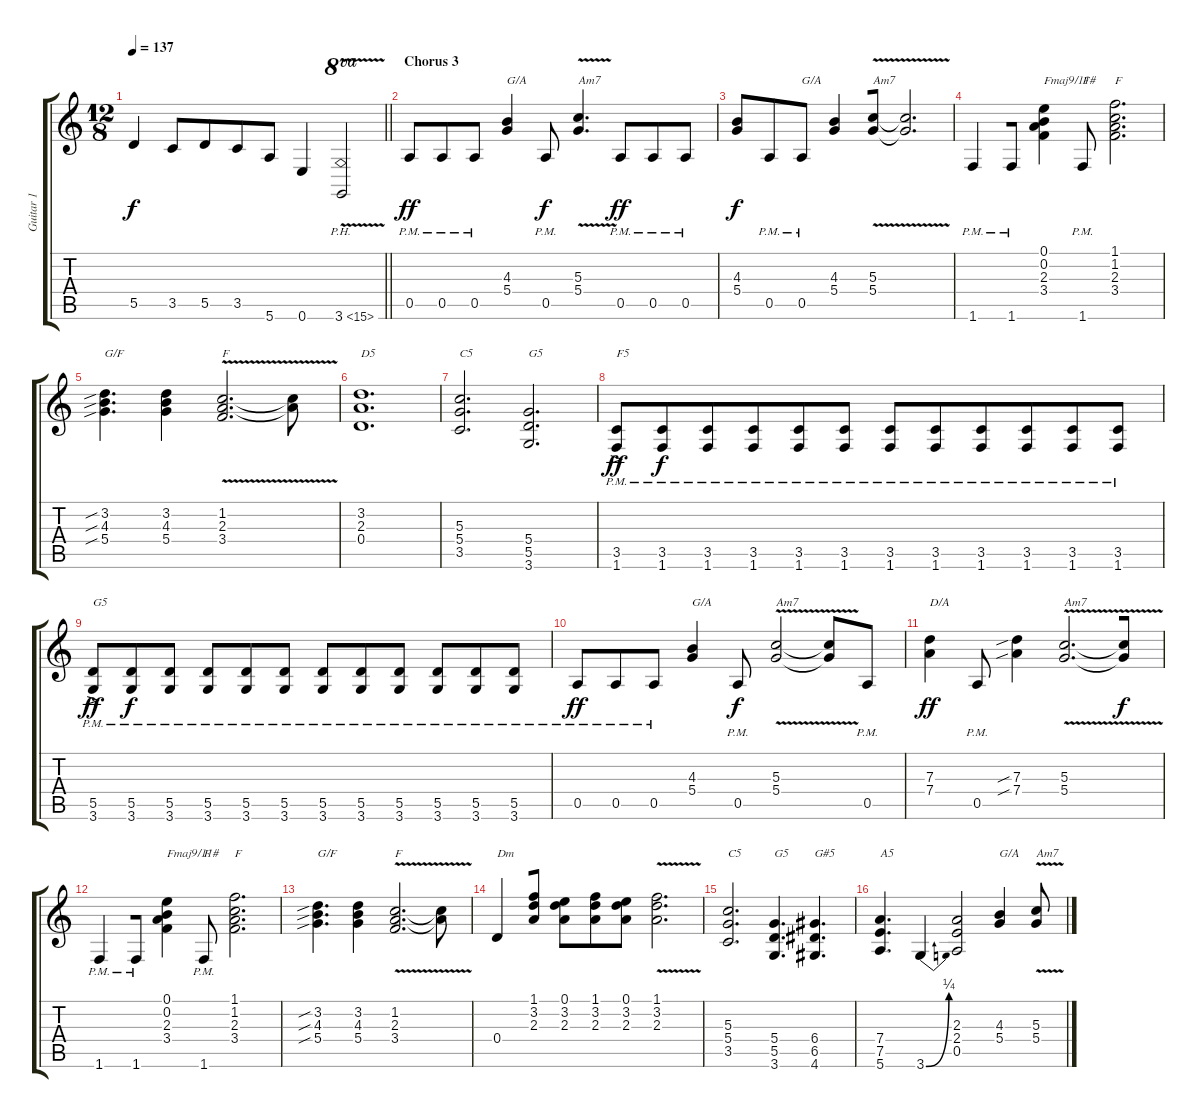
\track ("Guitar 1" "Guitar 1") {instrument overdrivenguitar}
\staff {score tabs}
\tuning (E4 B3 G3 D3 A2 E2) {hide}
\ts (12 8)
\tempo 137
\clef g2
\barLineRight lightlight
\ks c
5.5{t}.4{dy f beam merge} 3.5.8{beam merge} 5.5.8 3.5.8 5.6.8 0.6.4 3.6{ph 12 v}.2{ot 8va} |
\section ("" "Chorus 3")
0.5{pm}.8{dy ff} 0.5{pm}.8 0.5{pm}.8 (4.3 5.4).4{txt "G/A"} 0.5{pm}.8{dy f} (5.3 5.4{v}).4{d txt "Am7"} 0.5{pm}.8{dy ff} 0.5{pm}.8{beam merge} 0.5{pm}.8 |
(4.3 5.4).8{dy f} 0.5{pm}.8 0.5{pm}.8{txt "G/A"} (4.3 5.4).4{beam merge} (5.3 5.4{v}).8{txt "Am7"} (5.3{t} 5.4{t}).2{d} |
1.6{pm}.4{beam merge} 1.6{pm}.8 (0.1 0.2 2.3 3.4).4{txt "Fmaj9/11#"} 1.6{pm}.8{txt "F"} (1.1 1.2 2.3 3.4).2{d txt "F"} |
(3.2{sib} 4.3{sib} 5.4{sib}).4{d txt "G/F"} (3.2 4.3 5.4).4 (1.2 2.3{v} 3.4).2{d txt "F"} (1.2{t} 2.3{t}).8 |
(3.2 2.3 0.4).1{d txt "D5"} |
(5.3 5.4 3.5).2{d txt "C5"} (5.4 5.5 3.6).2{d txt "G5"} |
(3.5{ac pm} 1.6{ac pm}).8{txt "F5" dy ff} (3.5{pm} 1.6{pm}).8{dy f} (3.5{pm} 1.6{pm}).8{beam merge} (3.5{pm} 1.6{pm}).8 (3.5{pm} 1.6{pm}).8 (3.5{pm} 1.6{pm}).8 (3.5{pm} 1.6{pm}).8{beam merge} (3.5{pm} 1.6{pm}).8 (3.5{pm} 1.6{pm}).8{beam merge} (3.5{pm} 1.6{pm}).8 (3.5{pm} 1.6{pm}).8{beam merge} (3.5{pm} 1.6{pm}).8 |
(5.5{ac pm} 3.6{ac pm}).8{txt "G5" dy ff} (5.5{pm} 3.6{pm}).8{dy f} (5.5{pm} 3.6{pm}).8 (5.5{pm} 3.6{pm}).8 (5.5{pm} 3.6{pm}).8{beam merge} (5.5{pm} 3.6{pm}).8 (5.5{pm} 3.6{pm}).8{beam merge} (5.5{pm} 3.6{pm}).8 (5.5{pm} 3.6{pm}).8 (5.5{pm} 3.6{pm}).8 (5.5{pm} 3.6{pm}).8 (5.5{pm} 3.6{pm}).8 |
0.5{pm}.8{dy ff} 0.5{pm}.8 0.5{pm}.8 (4.3 5.4).4{txt "G/A"} 0.5{pm}.8{dy f} (5.3 5.4{v}).2{txt "Am7"} (5.3{t} 5.4{t}).8 0.5{pm}.8 |
(7.3 7.4).4{txt "D/A" dy ff} 0.5{pm}.8 (7.3{sib} 7.4{sib}).4 (5.3 5.4{v}).2{d txt "Am7" beam merge} (5.3{t} 5.4{t}).8{dy f} |
1.6{pm}.4{beam merge} 1.6{pm}.8 (0.1 0.2 2.3 3.4).4{txt "Fmaj9/11#"} 1.6{pm}.8{txt "F"} (1.1 1.2 2.3 3.4).2{d txt "F"} |
(3.2{sib} 4.3{sib} 5.4{sib}).4{d txt "G/F"} (3.2 4.3 5.4).4 (1.2 2.3{v} 3.4).2{d txt "F"} (1.2{t} 2.3{t}).8 |
0.4.4{txt "Dm" beam merge} (1.1 3.2 2.3).8 (0.1 3.2 2.3).8 (1.1 3.2 2.3).8 (0.1 3.2 2.3).8 (1.1 3.2{v} 2.3).2{d} |
(5.3 5.4 3.5).2{d txt "C5"} (5.4 5.5 3.6).4{d txt "G5"} (6.4 6.5 4.6).4{d txt "G#5"} |
(7.4 7.5 5.6).4{d txt "A5"} 3.6{be (bend 0 0 60 1)}.4 (2.3 2.4 0.5).2{beam merge} (4.3 5.4).4{txt "G/A"} (5.3 5.4{v}).8{txt "Am7"}
